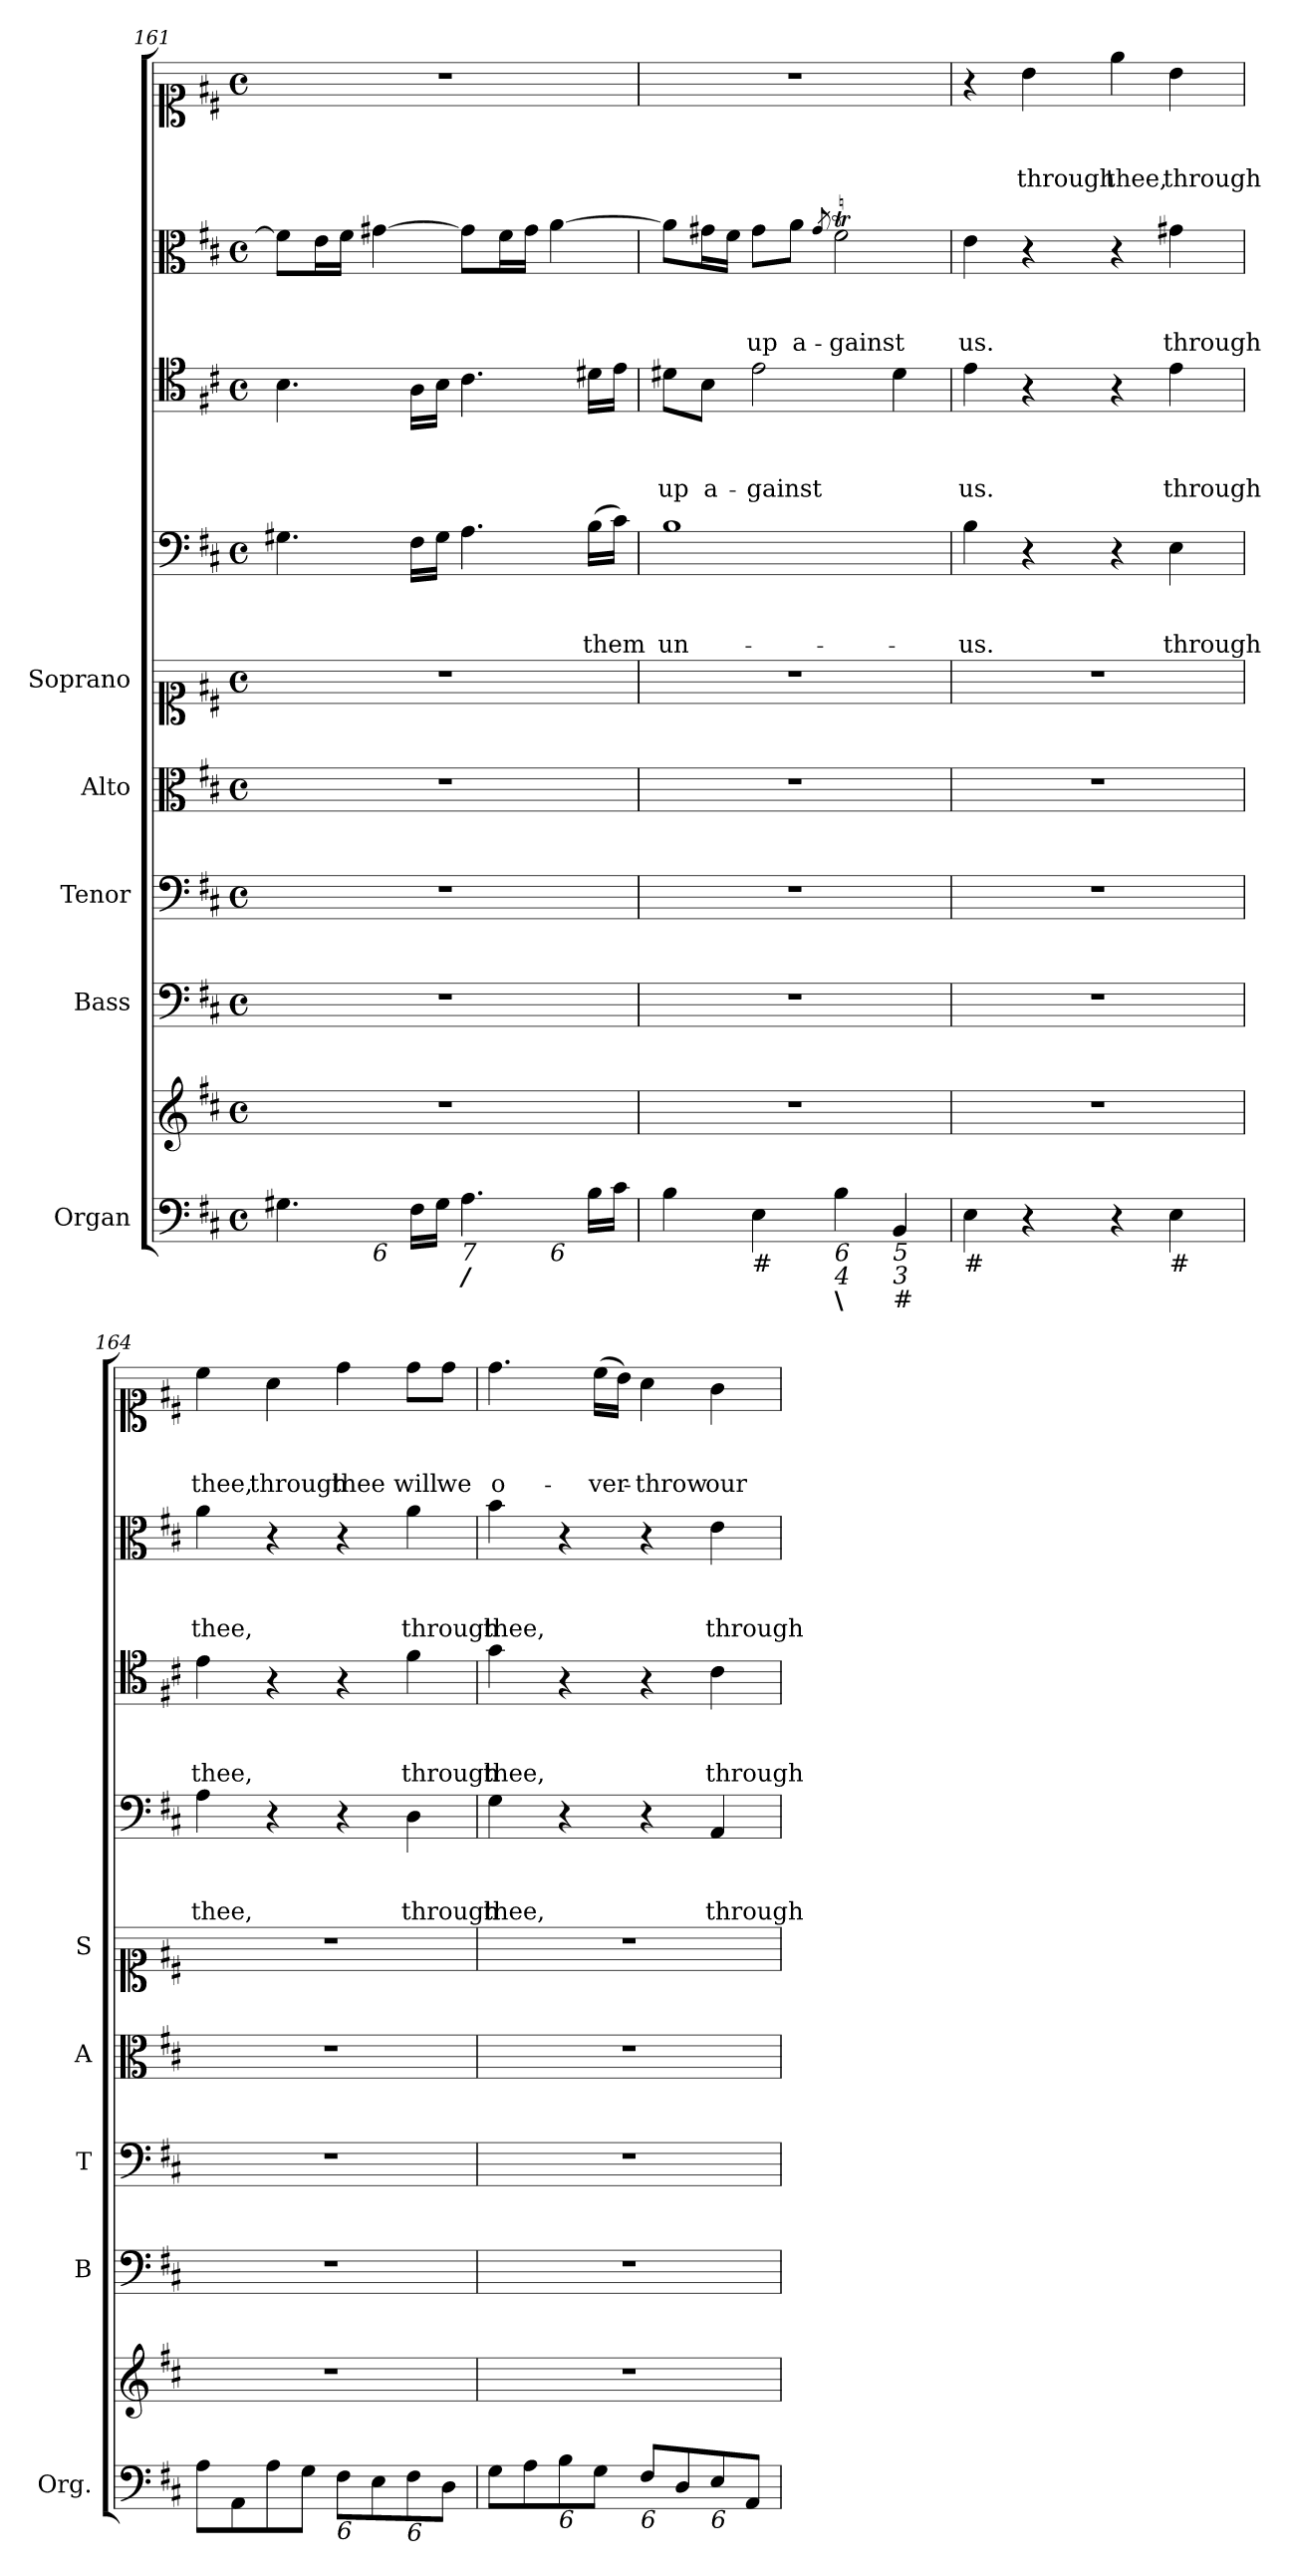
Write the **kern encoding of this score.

**kern	**kern	**kern	**kern	**kern	**kern	**kern	**text	**text	**text	**kern	**text	**text	**text	**kern	**text	**text	**text	**kern	**text	**text	**text
*part9	*part9	*part8	*part7	*part6	*part5	*part4	*part4	*part4	*part4	*part3	*part3	*part3	*part3	*part2	*part2	*part2	*part2	*part1	*part1	*part1	*part1
*staff10	*staff9	*staff8	*staff7	*staff6	*staff5	*staff4	*staff4	*staff4	*staff4	*staff3	*staff3	*staff3	*staff3	*staff2	*staff2	*staff2	*staff2	*staff1	*staff1	*staff1	*staff1
*I"Organ	*	*I"Bass	*I"Tenor	*I"Alto	*I"Soprano	*	*	*	*	*	*	*	*	*	*	*	*	*	*	*	*
*I'Org.	*	*I'B	*I'T	*I'A	*I'S	*	*	*	*	*	*	*	*	*	*	*	*	*	*	*	*
*clefF4	*clefG2	*clefF4	*clefF4	*clefC3	*clefC1	*clefF4	*	*	*	*clefC4	*	*	*	*clefC3	*	*	*	*clefC1	*	*	*
*k[f#c#]	*k[f#c#]	*k[f#c#]	*k[f#c#]	*k[f#c#]	*k[f#c#]	*k[f#c#]	*	*	*	*k[f#c#]	*	*	*	*k[f#c#]	*	*	*	*k[f#c#]	*	*	*
*D:	*D:	*D:	*D:	*D:	*D:	*D:	*	*	*	*D:	*	*	*	*D:	*	*	*	*D:	*	*	*
*M4/4	*M4/4	*M4/4	*M4/4	*M4/4	*M4/4	*M4/4	*	*	*	*M4/4	*	*	*	*M4/4	*	*	*	*M4/4	*	*	*
*met(c)	*met(c)	*met(c)	*met(c)	*met(c)	*met(c)	*met(c)	*	*	*	*met(c)	*	*	*	*met(c)	*	*	*	*met(c)	*	*	*
=161	=161	=161	=161	=161	=161	=161	=161	=161	=161	=161	=161	=161	=161	=161	=161	=161	=161	=161	=161	=161	=161
!LO:TX:b:i:t=7	!	!	!	!	!	!	!	!	!	!	!	!	!	!	!	!	!	!	!	!	!
*^	*	*	*	*	*	*	*	*	*	*	*	*	*	*	*	*	*	*	*	*	*
*	*^	*	*	*	*	*	*	*	*	*	*	*	*	*	*	*	*	*	*	*	*	*
4.G#X\	4ryy	2.ryy	1r	1r	1r	1r	1r	4.G#X\	.	.	.	4.B\	.	.	.	8f#\L]	.	.	.	1r	.	.	.
.	.	.	.	.	.	.	.	.	.	.	.	.	.	.	.	16e\L	.	.	.	.	.	.	.
.	.	.	.	.	.	.	.	.	.	.	.	.	.	.	.	16f#\JJ	.	.	.	.	.	.	.
!	!LO:TX:b:i:t=6	!	!	!	!	!	!	!	!	!	!	!	!	!	!	!	!	!	!	!	!	!	!
.	2.ryy	.	.	.	.	.	.	.	.	.	.	.	.	.	.	[4g#X\	.	.	.	.	.	.	.
16F#\LL	.	.	.	.	.	.	.	16F#\LL	.	.	.	16A\LL	.	.	.	.	.	.	.	.	.	.	.
16G#\JJ	.	.	.	.	.	.	.	16G#\JJ	.	.	.	16B\JJ	.	.	.	.	.	.	.	.	.	.	.
!LO:TX:b:i:t=7	!	!	!	!	!	!	!	!	!	!	!	!	!	!	!	!	!	!	!	!	!	!	!
!LO:TX:b:Bi:t=/	!	!	!	!	!	!	!	!	!	!	!	!	!	!	!	!	!	!	!	!	!	!	!
4.A\	.	.	.	.	.	.	.	4.A\	.	.	.	4.c#\	.	.	.	8g#\L]	.	.	.	.	.	.	.
.	.	.	.	.	.	.	.	.	.	.	.	.	.	.	.	16f#\L	.	.	.	.	.	.	.
.	.	.	.	.	.	.	.	.	.	.	.	.	.	.	.	16g#\JJ	.	.	.	.	.	.	.
!	!	!LO:TX:b:i:t=6	!	!	!	!	!	!	!	!	!	!	!	!	!	!	!	!	!	!	!	!	!
.	.	4ryy	.	.	.	.	.	.	.	.	.	.	.	.	.	[4a\	.	.	.	.	.	.	.
!	!	!	!	!	!	!	!	!	!	!	!LO:LY:b	!	!	!	!	!	!	!	!	!	!	!	!
16B\LL	.	.	.	.	.	.	.	(>16B\LL	.	.	them	16d#X\LL	.	.	.	.	.	.	.	.	.	.	.
16c#\JJ	.	.	.	.	.	.	.	16c#\JJ)	.	.	.	16e\JJ	.	.	.	.	.	.	.	.	.	.	.
!!LO:PB:g=z
=162	=162	=162	=162	=162	=162	=162	=162	=162	=162	=162	=162	=162	=162	=162	=162	=162	=162	=162	=162	=162	=162	=162	=162
!LO:TX:b:i:t=7	!	!	!	!	!	!	!	!	!	!	!	!	!	!	!	!	!	!	!	!	!	!	!
!LO:TX:b:t=#	!	!	!	!	!	!	!	!	!	!	!	!	!	!	!	!	!	!	!	!	!	!	!
!	!	!	!	!	!	!	!	!	!	!	!LO:LY:b	!	!	!	!LO:LY:b	!	!	!	!	!	!	!	!
*v	*v	*v	*	*	*	*	*	*	*	*	*	*	*	*	*	*	*	*	*	*	*	*	*
4B\	1r	1r	1r	1r	1r	1B	.	.	un-	8d#X\L	.	.	up	8a\L]	.	.	.	1r	.	.	.
!	!	!	!	!	!	!	!	!	!	!	!	!	!LO:LY:b	!	!	!	!	!	!	!	!
.	.	.	.	.	.	.	.	.	.	8B\J	.	.	a-	16g#X\L	.	.	.	.	.	.	.
.	.	.	.	.	.	.	.	.	.	.	.	.	.	16f#\JJ	.	.	.	.	.	.	.
!LO:TX:b:t=#	!	!	!	!	!	!	!	!	!	!	!	!	!	!	!	!	!	!	!	!	!
!	!	!	!	!	!	!	!	!	!	!	!	!	!LO:LY:b	!	!	!	!LO:LY:b	!	!	!	!
4E\	.	.	.	.	.	.	.	.	.	2e\	.	.	-gainst	8g#\L	.	.	up	.	.	.	.
!	!	!	!	!	!	!	!	!	!	!	!	!	!	!	!	!	!LO:LY:b	!	!	!	!
.	.	.	.	.	.	.	.	.	.	.	.	.	.	8a\J	.	.	a-	.	.	.	.
.	.	.	.	.	.	.	.	.	.	.	.	.	.	8qg#/	.	.	.	.	.	.	.
!LO:TX:b:i:t=6\n4	!	!	!	!	!	!	!	!	!	!	!	!	!	!	!	!	!	!	!	!	!
!LO:TX:b:B:t=\	!	!	!	!	!	!	!	!	!	!	!	!	!	!	!	!	!	!	!	!	!
!	!	!	!	!	!	!	!	!	!	!	!	!	!	!	!	!	!LO:LY:b	!	!	!	!
4B\	.	.	.	.	.	.	.	.	.	.	.	.	.	2f#t\	.	.	-gainst	.	.	.	.
!LO:TX:b:i:t=5\n3	!	!	!	!	!	!	!	!	!	!	!	!	!	!	!	!	!	!	!	!	!
!LO:TX:b:t=#	!	!	!	!	!	!	!	!	!	!	!	!	!	!	!	!	!	!	!	!	!
4BB/	.	.	.	.	.	.	.	.	.	4d#\	.	.	.	.	.	.	.	.	.	.	.
=163	=163	=163	=163	=163	=163	=163	=163	=163	=163	=163	=163	=163	=163	=163	=163	=163	=163	=163	=163	=163	=163
!LO:TX:b:t=#	!	!	!	!	!	!	!	!	!	!	!	!	!	!	!	!	!	!	!	!	!
!	!	!	!	!	!	!	!	!	!LO:LY:b	!	!	!	!LO:LY:b	!	!	!	!LO:LY:b	!	!	!	!
4E\	1r	1r	1r	1r	1r	4B\	.	.	-us.	4e\	.	.	us.	4e\	.	.	us.	4r	.	.	.
!	!	!	!	!	!	!	!	!	!	!	!	!	!	!	!	!	!	!	!	!	!LO:LY:b
4r	.	.	.	.	.	4r	.	.	.	4r	.	.	.	4r	.	.	.	4b\	.	.	through
!	!	!	!	!	!	!	!	!	!	!	!	!	!	!	!	!	!	!	!	!	!LO:LY:b
4r	.	.	.	.	.	4r	.	.	.	4r	.	.	.	4r	.	.	.	4ee\	.	.	thee,
!LO:TX:b:t=#	!	!	!	!	!	!	!	!	!	!	!	!	!	!	!	!	!	!	!	!	!
!	!	!	!	!	!	!	!	!	!LO:LY:b	!	!	!	!LO:LY:b	!	!	!	!LO:LY:b	!	!	!	!LO:LY:b
4E\	.	.	.	.	.	4E\	.	.	through	4e\	.	.	through	4g#X\	.	.	through	4b\	.	.	through
=164	=164	=164	=164	=164	=164	=164	=164	=164	=164	=164	=164	=164	=164	=164	=164	=164	=164	=164	=164	=164	=164
!	!	!	!	!	!	!	!	!	!LO:LY:b	!	!	!	!LO:LY:b	!	!	!	!LO:LY:b	!	!	!	!LO:LY:b
8A\L	1r	1r	1r	1r	1r	4A\	.	.	thee,	4e\	.	.	thee,	4a\	.	.	thee,	4cc#\	.	.	thee,
8AA\	.	.	.	.	.	.	.	.	.	.	.	.	.	.	.	.	.	.	.	.	.
!	!	!	!	!	!	!	!	!	!	!	!	!	!	!	!	!	!	!	!	!	!LO:LY:b
8A\	.	.	.	.	.	4r	.	.	.	4r	.	.	.	4r	.	.	.	4a\	.	.	through
8G\J	.	.	.	.	.	.	.	.	.	.	.	.	.	.	.	.	.	.	.	.	.
!LO:TX:b:i:t=6	!	!	!	!	!	!	!	!	!	!	!	!	!	!	!	!	!	!	!	!	!
!	!	!	!	!	!	!	!	!	!	!	!	!	!	!	!	!	!	!	!	!	!LO:LY:b
8F#\L	.	.	.	.	.	4r	.	.	.	4r	.	.	.	4r	.	.	.	4dd\	.	.	thee
8E\	.	.	.	.	.	.	.	.	.	.	.	.	.	.	.	.	.	.	.	.	.
!LO:TX:b:i:t=6	!	!	!	!	!	!	!	!	!	!	!	!	!	!	!	!	!	!	!	!	!
!	!	!	!	!	!	!	!	!	!LO:LY:b	!	!	!	!LO:LY:b	!	!	!	!LO:LY:b	!	!	!	!LO:LY:b
8F#\	.	.	.	.	.	4D\	.	.	through	4f#\	.	.	through	4a\	.	.	through	8dd\L	.	.	will
!	!	!	!	!	!	!	!	!	!	!	!	!	!	!	!	!	!	!	!	!	!LO:LY:b
8D\J	.	.	.	.	.	.	.	.	.	.	.	.	.	.	.	.	.	8dd\J	.	.	we
=165	=165	=165	=165	=165	=165	=165	=165	=165	=165	=165	=165	=165	=165	=165	=165	=165	=165	=165	=165	=165	=165
!	!	!	!	!	!	!	!	!	!LO:LY:b	!	!	!	!LO:LY:b	!	!	!	!LO:LY:b	!	!	!	!LO:LY:b
8G\L	1r	1r	1r	1r	1r	4G\	.	.	thee,	4g\	.	.	thee,	4b\	.	.	thee,	4.dd\	.	.	o-
8A\	.	.	.	.	.	.	.	.	.	.	.	.	.	.	.	.	.	.	.	.	.
!LO:TX:b:i:t=6	!	!	!	!	!	!	!	!	!	!	!	!	!	!	!	!	!	!	!	!	!
8B\	.	.	.	.	.	4r	.	.	.	4r	.	.	.	4r	.	.	.	.	.	.	.
!	!	!	!	!	!	!	!	!	!	!	!	!	!	!	!	!	!	!	!	!	!LO:LY:b
8G\J	.	.	.	.	.	.	.	.	.	.	.	.	.	.	.	.	.	(>16cc#\LL	.	.	-ver-
.	.	.	.	.	.	.	.	.	.	.	.	.	.	.	.	.	.	16b\JJ)	.	.	.
!LO:TX:b:i:t=6	!	!	!	!	!	!	!	!	!	!	!	!	!	!	!	!	!	!	!	!	!
!	!	!	!	!	!	!	!	!	!	!	!	!	!	!	!	!	!	!	!	!	!LO:LY:b
8F#/L	.	.	.	.	.	4r	.	.	.	4r	.	.	.	4r	.	.	.	4a\	.	.	-throw
8D/	.	.	.	.	.	.	.	.	.	.	.	.	.	.	.	.	.	.	.	.	.
!LO:TX:b:i:t=6	!	!	!	!	!	!	!	!	!	!	!	!	!	!	!	!	!	!	!	!	!
!	!	!	!	!	!	!	!	!	!LO:LY:b	!	!	!	!LO:LY:b	!	!	!	!LO:LY:b	!	!	!	!LO:LY:b
8E/	.	.	.	.	.	4AA/	.	.	through	4c#\	.	.	through	4e\	.	.	through	4g\	.	.	our
8AA/J	.	.	.	.	.	.	.	.	.	.	.	.	.	.	.	.	.	.	.	.	.
=	=	=	=	=	=	=	=	=	=	=	=	=	=	=	=	=	=	=	=	=	=
*-	*-	*-	*-	*-	*-	*-	*-	*-	*-	*-	*-	*-	*-	*-	*-	*-	*-	*-	*-	*-	*-
